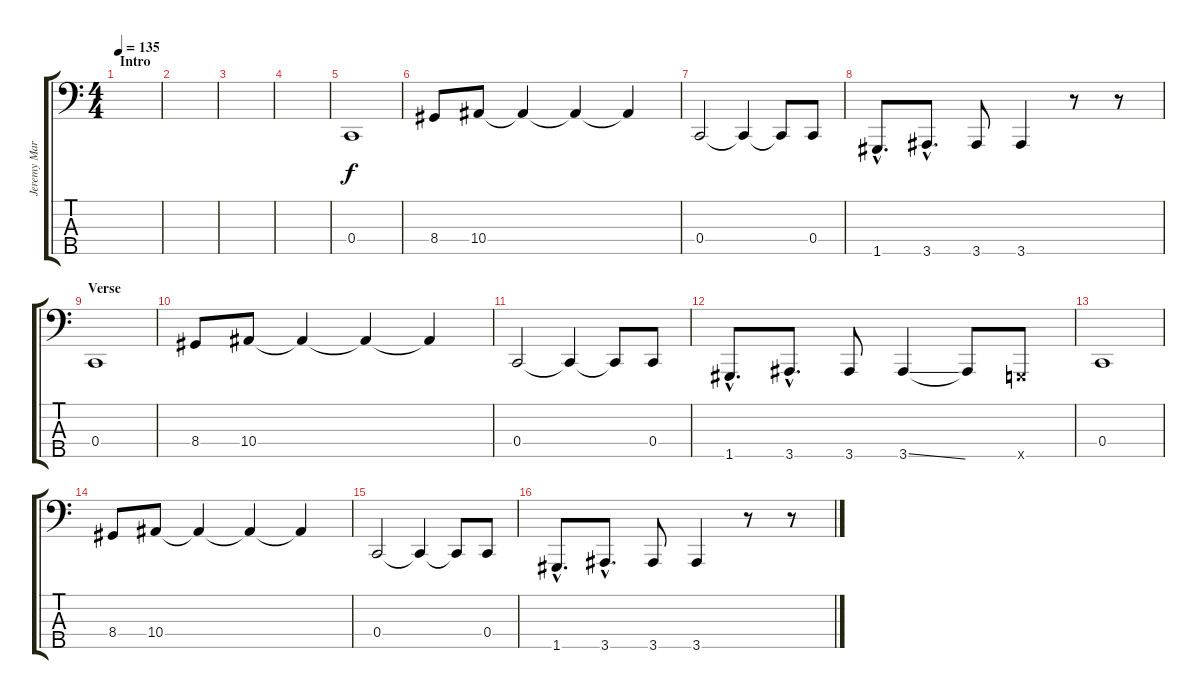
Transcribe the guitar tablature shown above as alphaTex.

\track ("Jeremy Marshall (Bass)" "Jeremy Mar") {instrument electricbasspick}
\staff {score tabs}
\tuning (Eb2 Bb1 F1 C1 G0) {hide}
\ts (4 4)
\section ("" "Intro")
\tempo 135
\clef f4
\ks c
|
|
|
|
0.4.1 |
8.4.8 10.4.8 10.4{t}.4 10.4{t}.4 10.4{t}.4 |
0.4.2 0.4{t}.4 0.4{t}.8 0.4.8 |
1.5{hac}.8{d} 3.5{hac}.8{d} 3.5.8 3.5.4 r.8 r.8 |
\section ("" "Verse")
0.4.1 |
8.4.8 10.4.8 10.4{t}.4 10.4{t}.4 10.4{t}.4 |
0.4.2 0.4{t}.4 0.4{t}.8 0.4.8 |
1.5{hac}.8{d} 3.5{hac}.8{d} 3.5.8 3.5{ss}.4 3.5{t}.8 0.5{x}.8 |
0.4.1 |
8.4.8 10.4.8 10.4{t}.4 10.4{t}.4 10.4{t}.4 |
0.4.2 0.4{t}.4 0.4{t}.8 0.4.8 |
1.5{hac}.8{d} 3.5{hac}.8{d} 3.5.8 3.5.4 r.8 r.8
